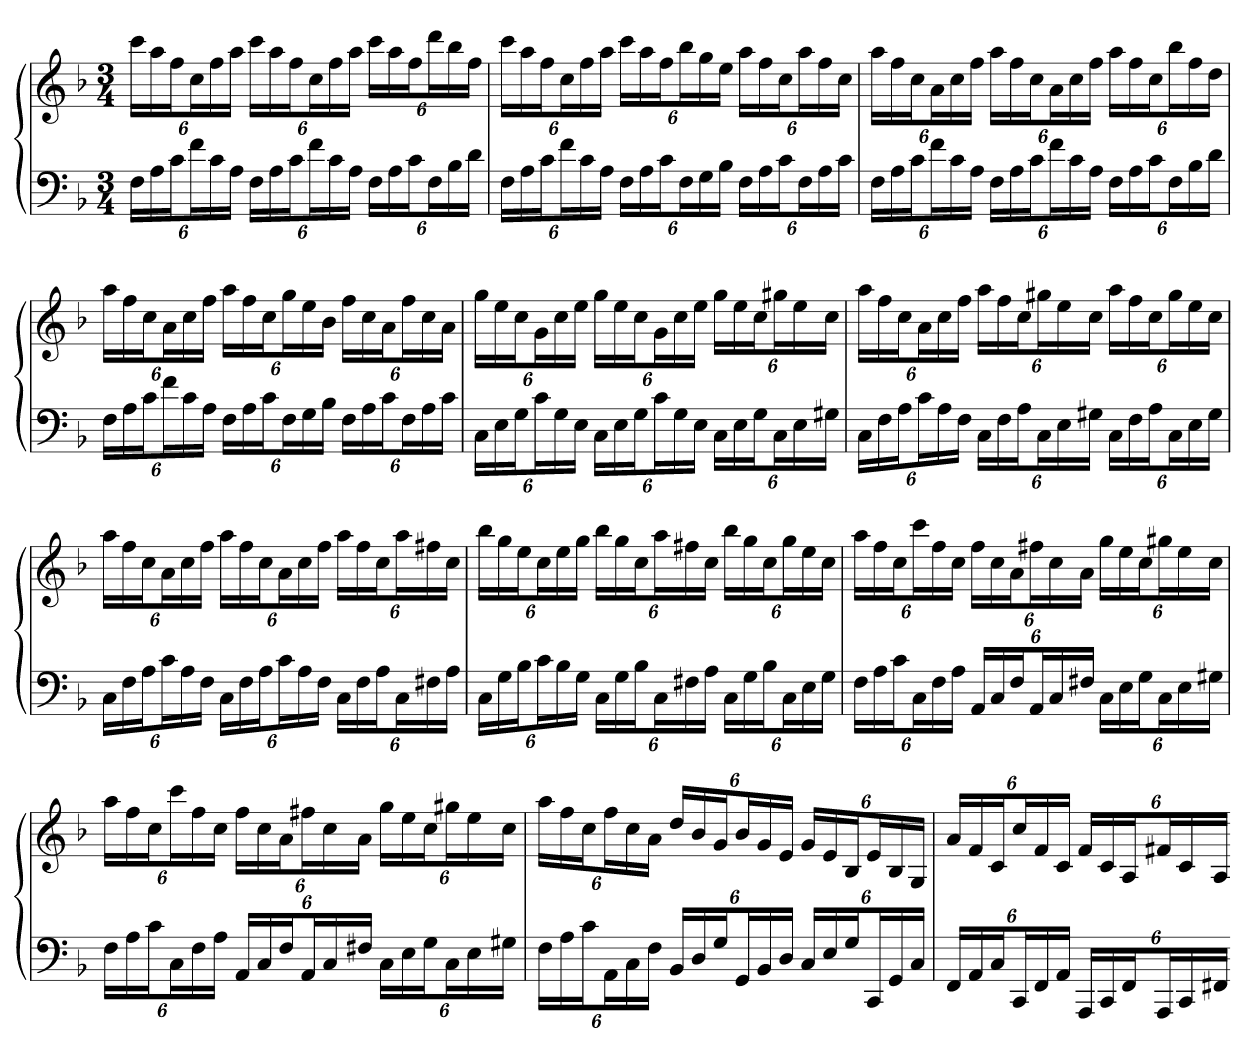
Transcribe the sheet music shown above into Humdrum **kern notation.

**kern	**kern
*part1	*part1
*staff2	*staff1
*clefF4	*clefG2
*k[b-]	*k[b-]
*M3/4	*M3/4
=	=
24FLL	24cccLL
24A	24aa
24cJ	24ffJ
24fL	24ccL
24c	24ff
24AJJ	24aaJJ
24FLL	24cccLL
24A	24aa
24cJ	24ffJ
24fL	24ccL
24c	24ff
24AJJ	24aaJJ
24FLL	24cccLL
24A	24aa
24cJ	24ffJ
24FL	24dddL
24B-	24bb-
24dJJ	24ffJJ
=	=
24FLL	24cccLL
24A	24aa
24cJ	24ffJ
24fL	24ccL
24c	24ff
24AJJ	24aaJJ
24FLL	24cccLL
24A	24aa
24cJ	24ffJ
24FL	24bb-L
24G	24gg
24B-JJ	24eeJJ
24FLL	24aaLL
24A	24ff
24cJ	24ccJ
24FL	24aaL
24A	24ff
24cJJ	24ccJJ
=	=
24FLL	24aaLL
24A	24ff
24cJ	24ccJ
24fL	24aL
24c	24cc
24AJJ	24ffJJ
24FLL	24aaLL
24A	24ff
24cJ	24ccJ
24fL	24aL
24c	24cc
24AJJ	24ffJJ
24FLL	24aaLL
24A	24ff
24cJ	24ccJ
24FL	24bb-L
24B-	24ff
24dJJ	24ddJJ
=	=
24FLL	24aaLL
24A	24ff
24cJ	24ccJ
24fL	24aL
24c	24cc
24AJJ	24ffJJ
24FLL	24aaLL
24A	24ff
24cJ	24ccJ
24FL	24ggL
24G	24ee
24B-JJ	24b-JJ
24FLL	24ffLL
24A	24cc
24cJ	24aJ
24FL	24ffL
24A	24cc
24cJJ	24aJJ
=	=
24CLL	24ggLL
24E	24ee
24GJ	24ccJ
24cL	24gL
24G	24cc
24EJJ	24eeJJ
24CLL	24ggLL
24E	24ee
24GJ	24ccJ
24cL	24gL
24G	24cc
24EJJ	24eeJJ
24CLL	24ggLL
24E	24ee
24GJ	24ccJ
24CL	24gg#XL
24E	24ee
24G#XJJ	24ccJJ
=	=
24CLL	24aaLL
24F	24ff
24AJ	24ccJ
24cL	24aL
24A	24cc
24FJJ	24ffJJ
24CLL	24aaLL
24F	24ff
24AJ	24ccJ
24CL	24gg#XL
24E	24ee
24G#XJJ	24ccJJ
24CLL	24aaLL
24F	24ff
24AJ	24ccJ
24CL	24gg#L
24E	24ee
24G#JJ	24ccJJ
=	=
24CLL	24aaLL
24F	24ff
24AJ	24ccJ
24cL	24aL
24A	24cc
24FJJ	24ffJJ
24CLL	24aaLL
24F	24ff
24AJ	24ccJ
24cL	24aL
24A	24cc
24FJJ	24ffJJ
24CLL	24aaLL
24F	24ff
24AJ	24ccJ
24CL	24aaL
24F#X	24ff#X
24AJJ	24ccJJ
=	=
24CLL	24bb-LL
24G	24gg
24B-J	24eeJ
24cL	24ccL
24B-	24ee
24GJJ	24ggJJ
24CLL	24bb-LL
24G	24gg
24B-J	24ccJ
24CL	24aaL
24F#X	24ff#X
24AJJ	24ccJJ
24CLL	24bb-LL
24G	24gg
24B-J	24ccJ
24CL	24ggL
24E	24ee
24GJJ	24ccJJ
=	=
24FLL	24aaLL
24A	24ff
24cJ	24ccJ
24CL	24cccL
24F	24ff
24AJJ	24ccJJ
24AALL	24ffLL
24C	24cc
24FJ	24aJ
24AAL	24ff#XL
24C	24cc
24F#XJJ	24aJJ
24CLL	24ggLL
24E	24ee
24GJ	24ccJ
24CL	24gg#XL
24E	24ee
24G#XJJ	24ccJJ
=	=
24FLL	24aaLL
24A	24ff
24cJ	24ccJ
24CL	24cccL
24F	24ff
24AJJ	24ccJJ
24AALL	24ffLL
24C	24cc
24FJ	24aJ
24AAL	24ff#XL
24C	24cc
24F#XJJ	24aJJ
24CLL	24ggLL
24E	24ee
24GJ	24ccJ
24CL	24gg#XL
24E	24ee
24G#XJJ	24ccJJ
=	=
24FLL	24aaLL
24A	24ff
24cJ	24ccJ
24AAL	24ffL
24C	24cc
24FJJ	24aJJ
24BB-LL	24ddLL
24D	24b-
24GJ	24gJ
24GGL	24b-L
24BB-	24g
24DJJ	24eJJ
24CLL	24gLL
24E	24e
24GJ	24B-J
24CCL	24eL
24GG	24B-
24CJJ	24GJJ
=	=
24FFLL	24aLL
24AA	24f
24CJ	24cJ
24CCL	24ccL
24FF	24f
24AAJJ	24cJJ
24AAALL	24fLL
24CC	24c
24FFJ	24AJ
24AAAL	24f#XL
24CC	24c
24FF#XJJ	24AJJ
=-	=-
*-	*-
